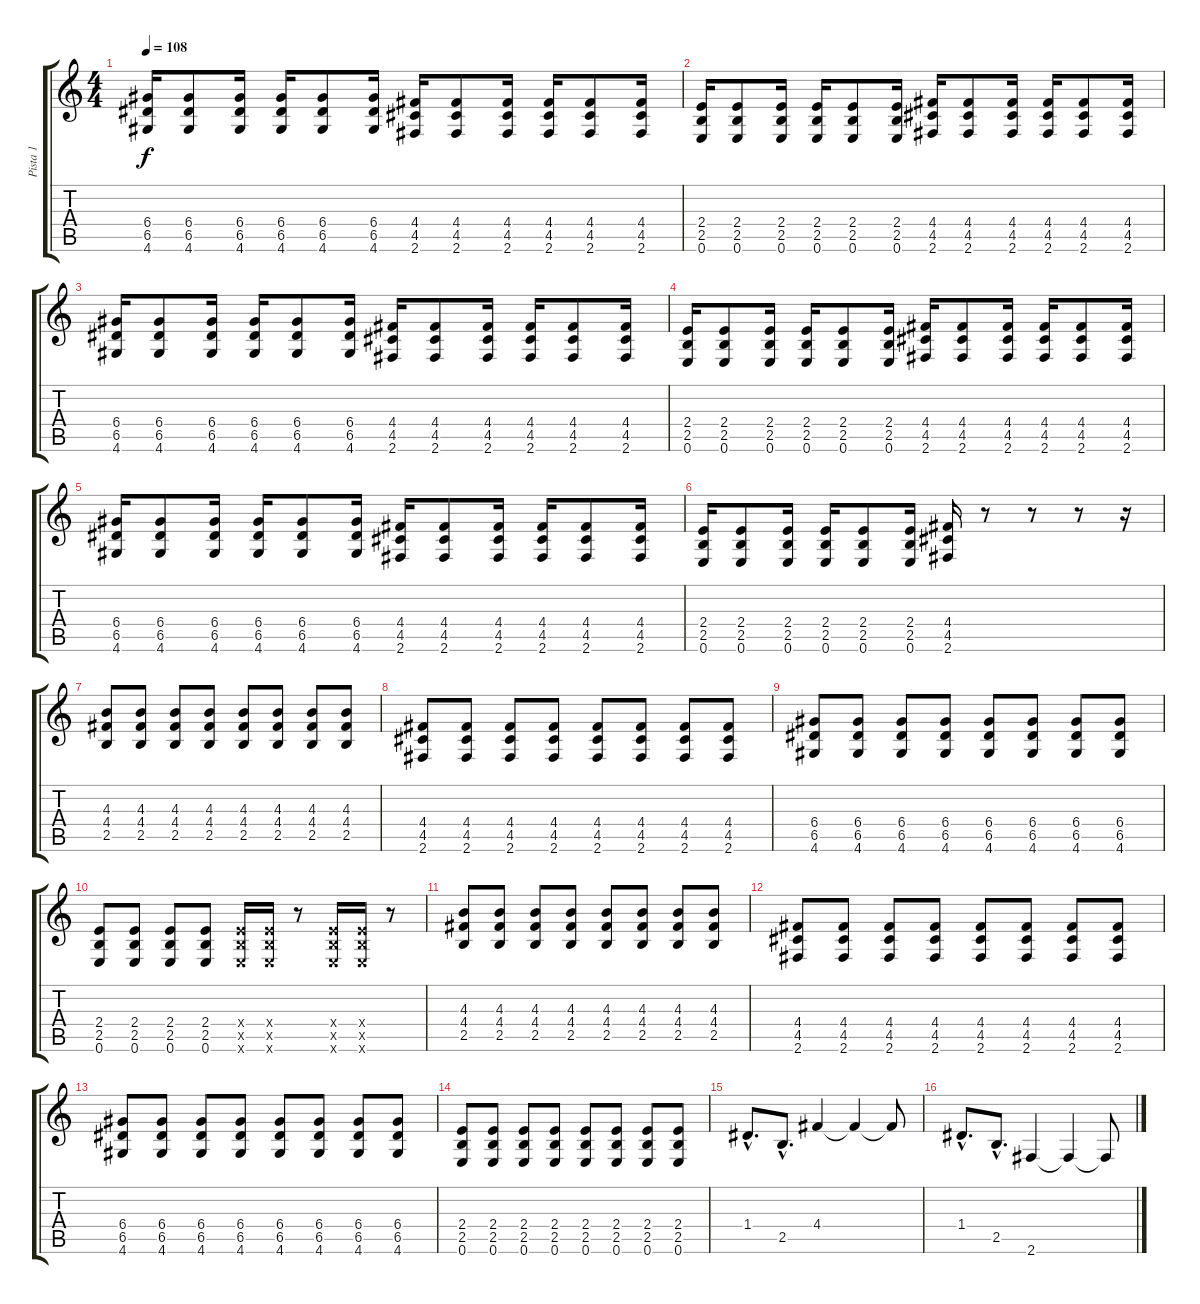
\track ("Pista 1" "Pista 1") {instrument distortionguitar}
\staff {score tabs}
\tuning (E4 B3 G3 D3 A2 E2) {hide}
\ts (4 4)
\tempo 108
\clef g2
\ks c
(6.4 6.5 4.6).16{dy f} (6.4 6.5 4.6).8 (6.4 6.5 4.6).16 (6.4 6.5 4.6).16 (6.4 6.5 4.6).8 (6.4 6.5 4.6).16 (4.4 4.5 2.6).16 (4.4 4.5 2.6).8 (4.4 4.5 2.6).16 (4.4 4.5 2.6).16 (4.4 4.5 2.6).8 (4.4 4.5 2.6).16 |
(2.4 2.5 0.6).16 (2.4 2.5 0.6).8 (2.4 2.5 0.6).16 (2.4 2.5 0.6).16 (2.4 2.5 0.6).8 (2.4 2.5 0.6).16 (4.4 4.5 2.6).16 (4.4 4.5 2.6).8 (4.4 4.5 2.6).16 (4.4 4.5 2.6).16 (4.4 4.5 2.6).8 (4.4 4.5 2.6).16 |
(6.4 6.5 4.6).16 (6.4 6.5 4.6).8 (6.4 6.5 4.6).16 (6.4 6.5 4.6).16 (6.4 6.5 4.6).8 (6.4 6.5 4.6).16 (4.4 4.5 2.6).16 (4.4 4.5 2.6).8 (4.4 4.5 2.6).16 (4.4 4.5 2.6).16 (4.4 4.5 2.6).8 (4.4 4.5 2.6).16 |
(2.4 2.5 0.6).16 (2.4 2.5 0.6).8 (2.4 2.5 0.6).16 (2.4 2.5 0.6).16 (2.4 2.5 0.6).8 (2.4 2.5 0.6).16 (4.4 4.5 2.6).16 (4.4 4.5 2.6).8 (4.4 4.5 2.6).16 (4.4 4.5 2.6).16 (4.4 4.5 2.6).8 (4.4 4.5 2.6).16 |
(6.4 6.5 4.6).16 (6.4 6.5 4.6).8 (6.4 6.5 4.6).16 (6.4 6.5 4.6).16 (6.4 6.5 4.6).8 (6.4 6.5 4.6).16 (4.4 4.5 2.6).16 (4.4 4.5 2.6).8 (4.4 4.5 2.6).16 (4.4 4.5 2.6).16 (4.4 4.5 2.6).8 (4.4 4.5 2.6).16 |
(2.4 2.5 0.6).16 (2.4 2.5 0.6).8 (2.4 2.5 0.6).16 (2.4 2.5 0.6).16 (2.4 2.5 0.6).8 (2.4 2.5 0.6).16 (4.4 4.5 2.6).16 r.8 r.8 r.8 r.16 |
(4.3 4.4 2.5).8 (4.3 4.4 2.5).8 (4.3 4.4 2.5).8 (4.3 4.4 2.5).8 (4.3 4.4 2.5).8 (4.3 4.4 2.5).8 (4.3 4.4 2.5).8 (4.3 4.4 2.5).8 |
(4.4 4.5 2.6).8 (4.4 4.5 2.6).8 (4.4 4.5 2.6).8 (4.4 4.5 2.6).8 (4.4 4.5 2.6).8 (4.4 4.5 2.6).8 (4.4 4.5 2.6).8 (4.4 4.5 2.6).8 |
(6.4 6.5 4.6).8 (6.4 6.5 4.6).8 (6.4 6.5 4.6).8 (6.4 6.5 4.6).8 (6.4 6.5 4.6).8 (6.4 6.5 4.6).8 (6.4 6.5 4.6).8 (6.4 6.5 4.6).8 |
(2.4 2.5 0.6).8 (2.4 2.5 0.6).8 (2.4 2.5 0.6).8 (2.4 2.5 0.6).8 (2.4{x} 2.5{x} 0.6{x}).16 (2.4{x} 2.5{x} 0.6{x}).16 r.8 (2.4{x} 2.5{x} 0.6{x}).16 (2.4{x} 2.5{x} 0.6{x}).16 r.8 |
(4.3 4.4 2.5).8 (4.3 4.4 2.5).8 (4.3 4.4 2.5).8 (4.3 4.4 2.5).8 (4.3 4.4 2.5).8 (4.3 4.4 2.5).8 (4.3 4.4 2.5).8 (4.3 4.4 2.5).8 |
(4.4 4.5 2.6).8 (4.4 4.5 2.6).8 (4.4 4.5 2.6).8 (4.4 4.5 2.6).8 (4.4 4.5 2.6).8 (4.4 4.5 2.6).8 (4.4 4.5 2.6).8 (4.4 4.5 2.6).8 |
(6.4 6.5 4.6).8 (6.4 6.5 4.6).8 (6.4 6.5 4.6).8 (6.4 6.5 4.6).8 (6.4 6.5 4.6).8 (6.4 6.5 4.6).8 (6.4 6.5 4.6).8 (6.4 6.5 4.6).8 |
(2.4 2.5 0.6).8 (2.4 2.5 0.6).8 (2.4 2.5 0.6).8 (2.4 2.5 0.6).8 (2.4 2.5 0.6).8 (2.4 2.5 0.6).8 (2.4 2.5 0.6).8 (2.4 2.5 0.6).8 |
1.4{hac}.8{d} 2.5{hac}.8{d} 4.4.4 4.4{t}.4 4.4{t}.8 |
1.4{hac}.8{d} 2.5{hac}.8{d} 2.6.4 2.6{t}.4 2.6{t}.8
